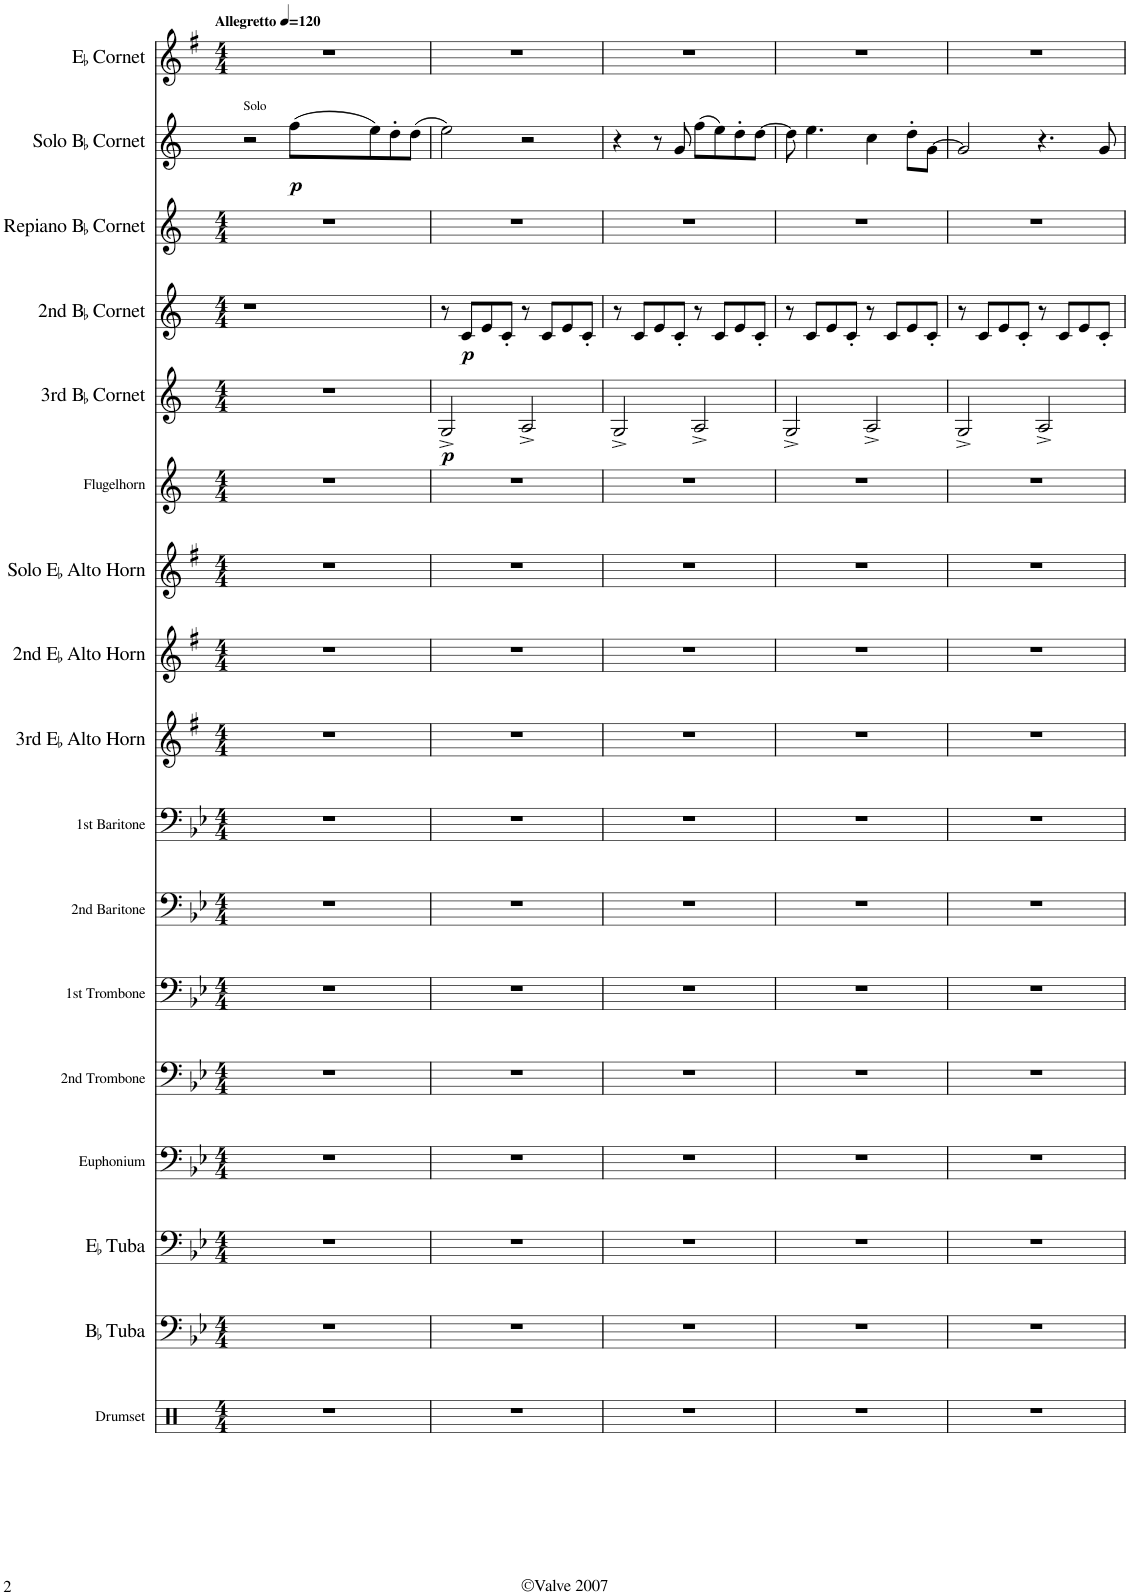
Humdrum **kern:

**kern	**kern	**kern	**kern	**kern	**kern	**kern	**kern	**kern	**kern	**kern	**kern	**kern	**dynam	**kern	**dynam	**kern	**kern	**dynam	**kern
*part17	*part16	*part15	*part14	*part13	*part12	*part11	*part10	*part9	*part8	*part7	*part6	*part5	*part5	*part4	*part4	*part3	*part2	*part2	*part1
*staff17	*staff16	*staff15	*staff14	*staff13	*staff12	*staff11	*staff10	*staff9	*staff8	*staff7	*staff6	*staff5	*staff5	*staff4	*staff4	*staff3	*staff2	*staff2	*staff1
*I"Drumset	*I"BaccidentalFlat Tuba	*I"EaccidentalFlat Tuba	*I"Euphonium	*I"2nd Trombone	*I"1st Trombone	*I"2nd Baritone	*I"1st Baritone	*I"3rd EaccidentalFlat Alto Horn	*I"2nd EaccidentalFlat Alto Horn	*I"Solo EaccidentalFlat Alto Horn	*I"Flugelhorn	*I"3rd BaccidentalFlat Cornet	*	*I"2nd BaccidentalFlat Cornet	*	*I"Repiano BaccidentalFlat Cornet	*I"Solo BaccidentalFlat Cornet	*	*I"EaccidentalFlat Cornet
*I'Drs.	*I'BaccidentalFlat Tu.	*I'EaccidentalFlat Tu.	*I'Eu.	*I'2nd Trb.	*I'1st Trb.	*I'2nd Bar.	*I'1st Bar.	*I'3rd Hn.	*I'2nd Hn.	*I'Solo Hn.	*I'Flghn.	*I'3rd Cnt.	*	*I'2nd Cnt.	*	*I'Rep. Cnt.	*I'Solo Cnt.	*	*I'EaccidentalFlat Cnt.
*clefX	*clefF4	*clefF4	*clefF4	*clefF4	*clefF4	*clefF4	*clefF4	*clefG2	*clefG2	*clefG2	*clefG2	*clefG2	*	*clefG2	*	*clefG2	*clefG2	*	*clefG2
*	*	*	*	*	*	*Trd4c7	*Trd4c7	*Trd5c9	*Trd5c9	*Trd5c9	*Trd1c2	*Trd1c2	*	*Trd1c2	*	*Trd1c2	*Trd1c2	*	*Trd-2c-3
*k[]	*k[b-e-]	*k[b-e-]	*k[b-e-]	*k[b-e-]	*k[b-e-]	*k[b-e-]	*k[b-e-]	*k[f#]	*k[f#]	*k[f#]	*k[]	*k[]	*	*k[]	*	*k[]	*k[]	*	*k[f#]
*M4/4	*M4/4	*M4/4	*M4/4	*M4/4	*M4/4	*M4/4	*M4/4	*M4/4	*M4/4	*M4/4	*M4/4	*M4/4	*	*M4/4	*	*M4/4	*	*	*M4/4
*MM120	*MM120	*MM120	*MM120	*MM120	*MM120	*MM120	*MM120	*MM120	*MM120	*MM120	*MM120	*MM120	*	*MM120	*	*MM120	*MM120	*	*MM120
=1	=1	=1	=1	=1	=1	=1	=1	=1	=1	=1	=1	=1	=1	=1	=1	=1	=1	=1	=1
!	!	!	!	!	!	!	!	!	!	!	!	!	!	!	!	!	!	!	!LO:TX:a:B:t=Allegretto
!	!	!	!	!	!	!	!	!	!	!	!	!	!	!	!	!	!LO:TX:a:t=Solo	!	!
1r	1r	1r	1r	1r	1r	1r	1r	1r	1r	1r	1r	1r	.	1r	.	1r	2r	.	1r
!	!	!	!	!	!	!	!	!	!	!	!	!	!	!	!	!	!	!LO:DY:b	!
.	.	.	.	.	.	.	.	.	.	.	.	.	.	.	.	.	(8ff\L	p	.
.	.	.	.	.	.	.	.	.	.	.	.	.	.	.	.	.	8ee\)	.	.
.	.	.	.	.	.	.	.	.	.	.	.	.	.	.	.	.	8dd'\	.	.
.	.	.	.	.	.	.	.	.	.	.	.	.	.	.	.	.	(8dd\J	.	.
=2	=2	=2	=2	=2	=2	=2	=2	=2	=2	=2	=2	=2	=2	=2	=2	=2	=2	=2	=2
!	!	!	!	!	!	!	!	!	!	!	!	!	!LO:DY:b	!	!	!	!	!	!
1r	1r	1r	1r	1r	1r	1r	1r	1r	1r	1r	1r	2G^/	p	8r	.	1r	2ee\)	.	1r
!	!	!	!	!	!	!	!	!	!	!	!	!	!	!	!LO:DY:b	!	!	!	!
.	.	.	.	.	.	.	.	.	.	.	.	.	.	8c/L	p	.	.	.	.
.	.	.	.	.	.	.	.	.	.	.	.	.	.	8e/	.	.	.	.	.
.	.	.	.	.	.	.	.	.	.	.	.	.	.	8c'/J	.	.	.	.	.
.	.	.	.	.	.	.	.	.	.	.	.	2A^/	.	8r	.	.	2r	.	.
.	.	.	.	.	.	.	.	.	.	.	.	.	.	8c/L	.	.	.	.	.
.	.	.	.	.	.	.	.	.	.	.	.	.	.	8e/	.	.	.	.	.
.	.	.	.	.	.	.	.	.	.	.	.	.	.	8c'/J	.	.	.	.	.
=3	=3	=3	=3	=3	=3	=3	=3	=3	=3	=3	=3	=3	=3	=3	=3	=3	=3	=3	=3
1r	1r	1r	1r	1r	1r	1r	1r	1r	1r	1r	1r	2G^/	.	8r	.	1r	4r	.	1r
.	.	.	.	.	.	.	.	.	.	.	.	.	.	8c/L	.	.	.	.	.
.	.	.	.	.	.	.	.	.	.	.	.	.	.	8e/	.	.	8r	.	.
.	.	.	.	.	.	.	.	.	.	.	.	.	.	8c'/J	.	.	8g/	.	.
.	.	.	.	.	.	.	.	.	.	.	.	2A^/	.	8r	.	.	(8ff\L	.	.
.	.	.	.	.	.	.	.	.	.	.	.	.	.	8c/L	.	.	8ee\)	.	.
.	.	.	.	.	.	.	.	.	.	.	.	.	.	8e/	.	.	8dd'\	.	.
.	.	.	.	.	.	.	.	.	.	.	.	.	.	8c'/J	.	.	[8dd\J	.	.
=4	=4	=4	=4	=4	=4	=4	=4	=4	=4	=4	=4	=4	=4	=4	=4	=4	=4	=4	=4
1r	1r	1r	1r	1r	1r	1r	1r	1r	1r	1r	1r	2G^/	.	8r	.	1r	8dd\]	.	1r
.	.	.	.	.	.	.	.	.	.	.	.	.	.	8c/L	.	.	4.ee\	.	.
.	.	.	.	.	.	.	.	.	.	.	.	.	.	8e/	.	.	.	.	.
.	.	.	.	.	.	.	.	.	.	.	.	.	.	8c'/J	.	.	.	.	.
.	.	.	.	.	.	.	.	.	.	.	.	2A^/	.	8r	.	.	4cc\	.	.
.	.	.	.	.	.	.	.	.	.	.	.	.	.	8c/L	.	.	.	.	.
.	.	.	.	.	.	.	.	.	.	.	.	.	.	8e/	.	.	8dd'\L	.	.
.	.	.	.	.	.	.	.	.	.	.	.	.	.	8c'/J	.	.	[8g\J	.	.
=5	=5	=5	=5	=5	=5	=5	=5	=5	=5	=5	=5	=5	=5	=5	=5	=5	=5	=5	=5
1r	1r	1r	1r	1r	1r	1r	1r	1r	1r	1r	1r	2G^/	.	8r	.	1r	2g/]	.	1r
.	.	.	.	.	.	.	.	.	.	.	.	.	.	8c/L	.	.	.	.	.
.	.	.	.	.	.	.	.	.	.	.	.	.	.	8e/	.	.	.	.	.
.	.	.	.	.	.	.	.	.	.	.	.	.	.	8c'/J	.	.	.	.	.
.	.	.	.	.	.	.	.	.	.	.	.	2A^/	.	8r	.	.	4.r	.	.
.	.	.	.	.	.	.	.	.	.	.	.	.	.	8c/L	.	.	.	.	.
.	.	.	.	.	.	.	.	.	.	.	.	.	.	8e/	.	.	.	.	.
.	.	.	.	.	.	.	.	.	.	.	.	.	.	8c'/J	.	.	8g/	.	.
=	=	=	=	=	=	=	=	=	=	=	=	=	=	=	=	=	=	=	=
*-	*-	*-	*-	*-	*-	*-	*-	*-	*-	*-	*-	*-	*-	*-	*-	*-	*-	*-	*-
